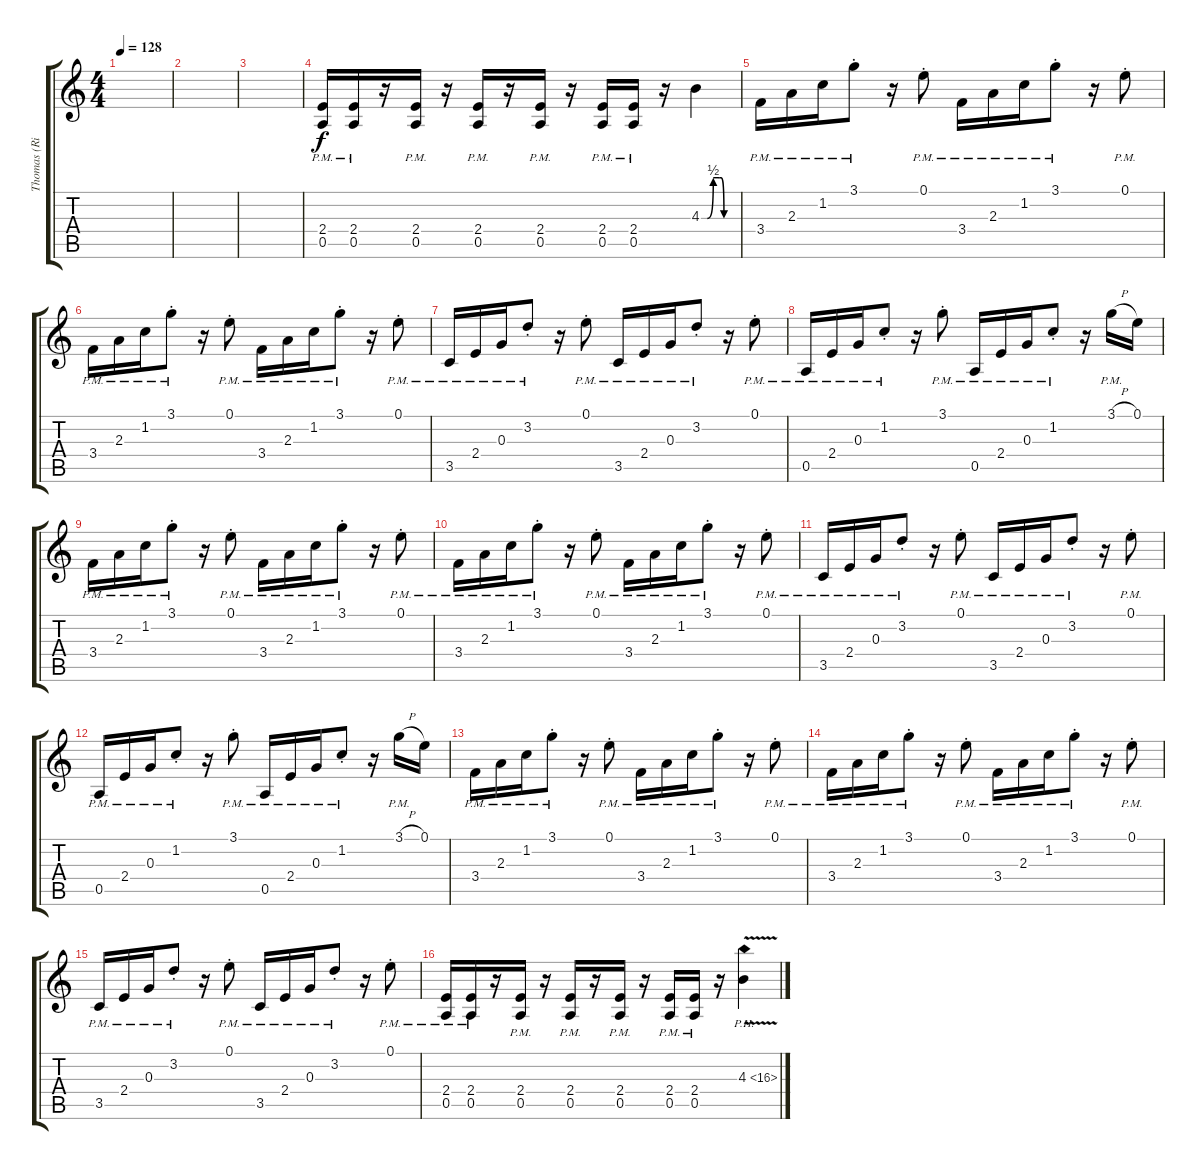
\track ("Thomas (Right)" "Thomas (Ri") {instrument overdrivenguitar}
\staff {score tabs}
\tuning (E4 B3 G3 D3 A2 E2) {hide}
\ts (4 4)
\tempo 128
\clef g2
\ks c
|
|
|
(2.4{pm} 0.5{pm}).16 (2.4{pm} 0.5{pm}).16 r.16 (2.4{pm} 0.5{pm}).16 r.16 (2.4{pm} 0.5{pm}).16 r.16 (2.4{pm} 0.5{pm}).16 r.16 (2.4{pm} 0.5{pm}).16 (2.4{pm} 0.5{pm}).16 r.16 4.3{be (custom 0 0 10 0 20 2 28 2 30 2 33 2 38 0 60 0)}.4 |
3.4{pm}.16 2.3{pm}.16 1.2{pm}.16 3.1{pm st}.8 r.16 0.1{pm st}.8 3.4{pm}.16 2.3{pm}.16 1.2{pm}.16 3.1{pm st}.8 r.16 0.1{pm st}.8 |
3.4{pm}.16 2.3{pm}.16 1.2{pm}.16 3.1{pm st}.8 r.16 0.1{pm st}.8 3.4{pm}.16 2.3{pm}.16 1.2{pm}.16 3.1{pm st}.8 r.16 0.1{pm st}.8 |
3.5{pm}.16 2.4{pm}.16 0.3{pm}.16 3.2{pm st}.8 r.16 0.1{pm st}.8 3.5{pm}.16 2.4{pm}.16 0.3{pm}.16 3.2{pm st}.8 r.16 0.1{pm st}.8 |
0.5{pm}.16 2.4{pm}.16 0.3{pm}.16 1.2{pm st}.8 r.16 3.1{pm st}.8 0.5{pm}.16 2.4{pm}.16 0.3{pm}.16 1.2{pm st}.8 r.16 3.1{h pm}.16 0.1.16 |
3.4{pm}.16 2.3{pm}.16 1.2{pm}.16 3.1{pm st}.8 r.16 0.1{pm st}.8 3.4{pm}.16 2.3{pm}.16 1.2{pm}.16 3.1{pm st}.8 r.16 0.1{pm st}.8 |
3.4{pm}.16 2.3{pm}.16 1.2{pm}.16 3.1{pm st}.8 r.16 0.1{pm st}.8 3.4{pm}.16 2.3{pm}.16 1.2{pm}.16 3.1{pm st}.8 r.16 0.1{pm st}.8 |
3.5{pm}.16 2.4{pm}.16 0.3{pm}.16 3.2{pm st}.8 r.16 0.1{pm st}.8 3.5{pm}.16 2.4{pm}.16 0.3{pm}.16 3.2{pm st}.8 r.16 0.1{pm st}.8 |
0.5{pm}.16 2.4{pm}.16 0.3{pm}.16 1.2{pm st}.8 r.16 3.1{pm st}.8 0.5{pm}.16 2.4{pm}.16 0.3{pm}.16 1.2{pm st}.8 r.16 3.1{h pm}.16 0.1.16 |
3.4{pm}.16 2.3{pm}.16 1.2{pm}.16 3.1{pm st}.8 r.16 0.1{pm st}.8 3.4{pm}.16 2.3{pm}.16 1.2{pm}.16 3.1{pm st}.8 r.16 0.1{pm st}.8 |
3.4{pm}.16 2.3{pm}.16 1.2{pm}.16 3.1{pm st}.8 r.16 0.1{pm st}.8 3.4{pm}.16 2.3{pm}.16 1.2{pm}.16 3.1{pm st}.8 r.16 0.1{pm st}.8 |
3.5{pm}.16 2.4{pm}.16 0.3{pm}.16 3.2{pm st}.8 r.16 0.1{pm st}.8 3.5{pm}.16 2.4{pm}.16 0.3{pm}.16 3.2{pm st}.8 r.16 0.1{pm st}.8 |
(2.4{pm} 0.5{pm}).16 (2.4{pm} 0.5{pm}).16 r.16 (2.4{pm} 0.5{pm}).16 r.16 (2.4{pm} 0.5{pm}).16 r.16 (2.4{pm} 0.5{pm}).16 r.16 (2.4{pm} 0.5{pm}).16 (2.4{pm} 0.5{pm}).16 r.16 4.3{ph 12 v}.4
